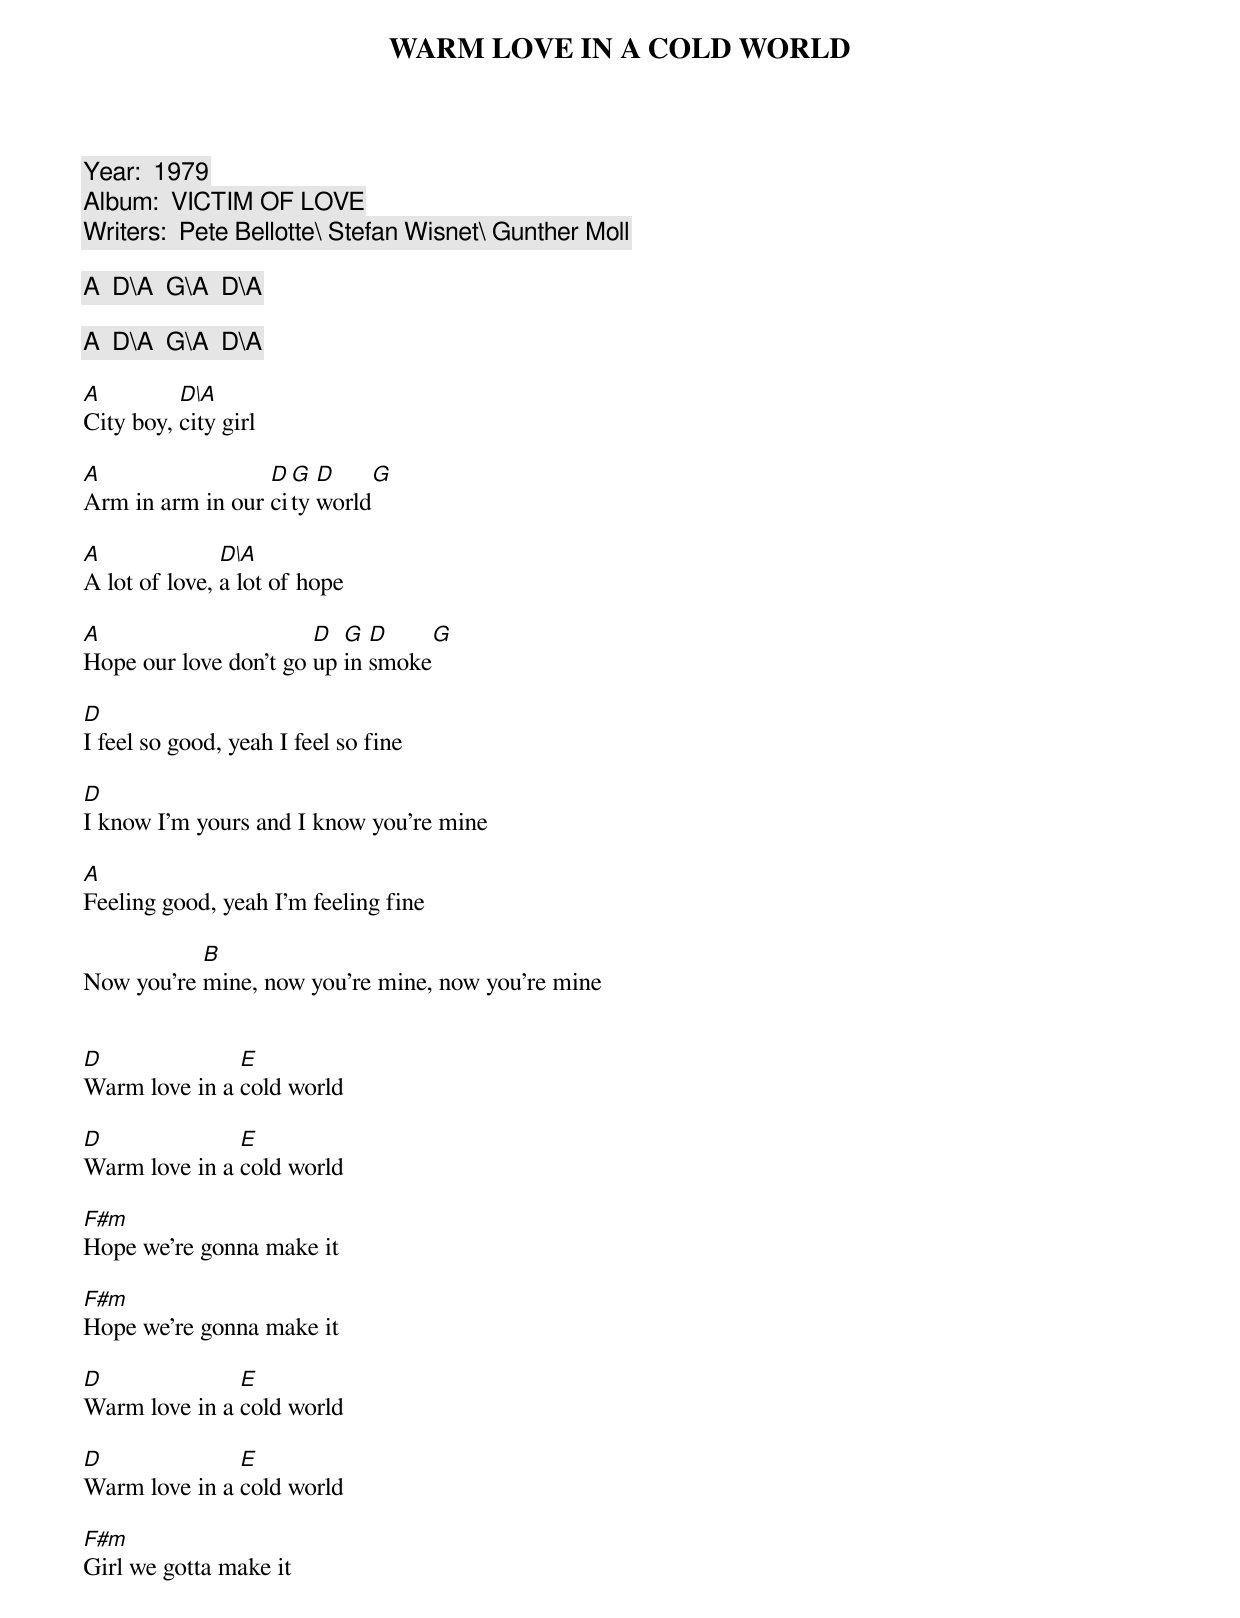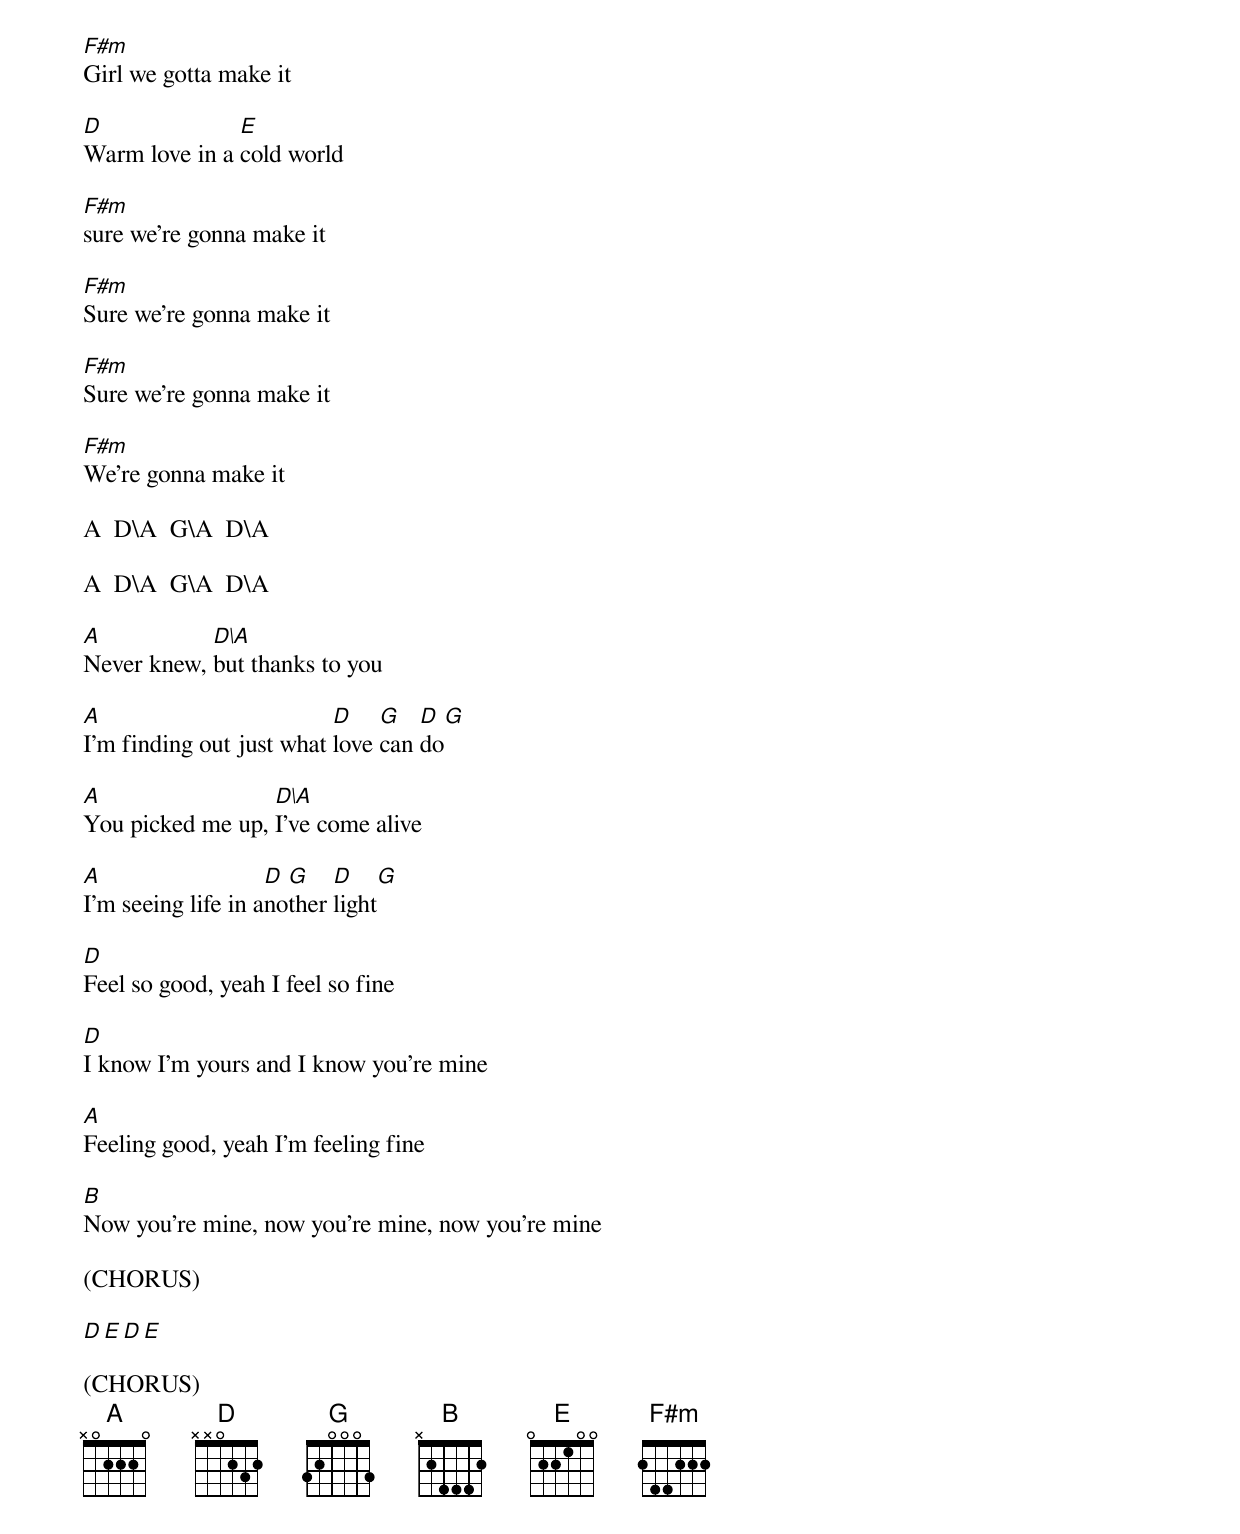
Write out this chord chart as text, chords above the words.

WARM LOVE IN A COLD WORLD

Year:  1979
Album:  VICTIM OF LOVE
Writers:  Pete Bellotte\ Stefan Wisnet\ Gunther Moll

A  D\A  G\A  D\A

A  D\A  G\A  D\A

A	  D\A
City boy, city girl

A	          D G  D    G
Arm in arm in our city world

A	       D\A
A lot of love, a lot of hope

A		       D  G  D    G
Hope our love don't go up in smoke

D
I feel so good, yeah I feel so fine

D
I know I'm yours and I know you're mine

A
Feeling good, yeah I'm feeling fine

	   B
Now you're mine, now you're mine, now you're mine


D	       E
Warm love in a cold world

D	       E
Warm love in a cold world

F#m
Hope we're gonna make it

F#m
Hope we're gonna make it

D	       E
Warm love in a cold world

D	       E
Warm love in a cold world

F#m
Girl we gotta make it

F#m
Girl we gotta make it

D	       E
Warm love in a cold world

F#m
sure we're gonna make it

F#m
Sure we're gonna make it

F#m
Sure we're gonna make it

F#m
We're gonna make it

A  D\A  G\A  D\A

A  D\A  G\A  D\A

A	    D\A
Never knew, but thanks to you

A		 	  D    G   D G
I'm finding out just what love can do

A		  D\A
You picked me up, I've come alive

A		    D G    D    G
I'm seeing life in another light

D
Feel so good, yeah I feel so fine

D
I know I'm yours and I know you're mine

A
Feeling good, yeah I'm feeling fine

B
Now you're mine, now you're mine, now you're mine

(CHORUS)

D  E  D  E

(CHORUS)
